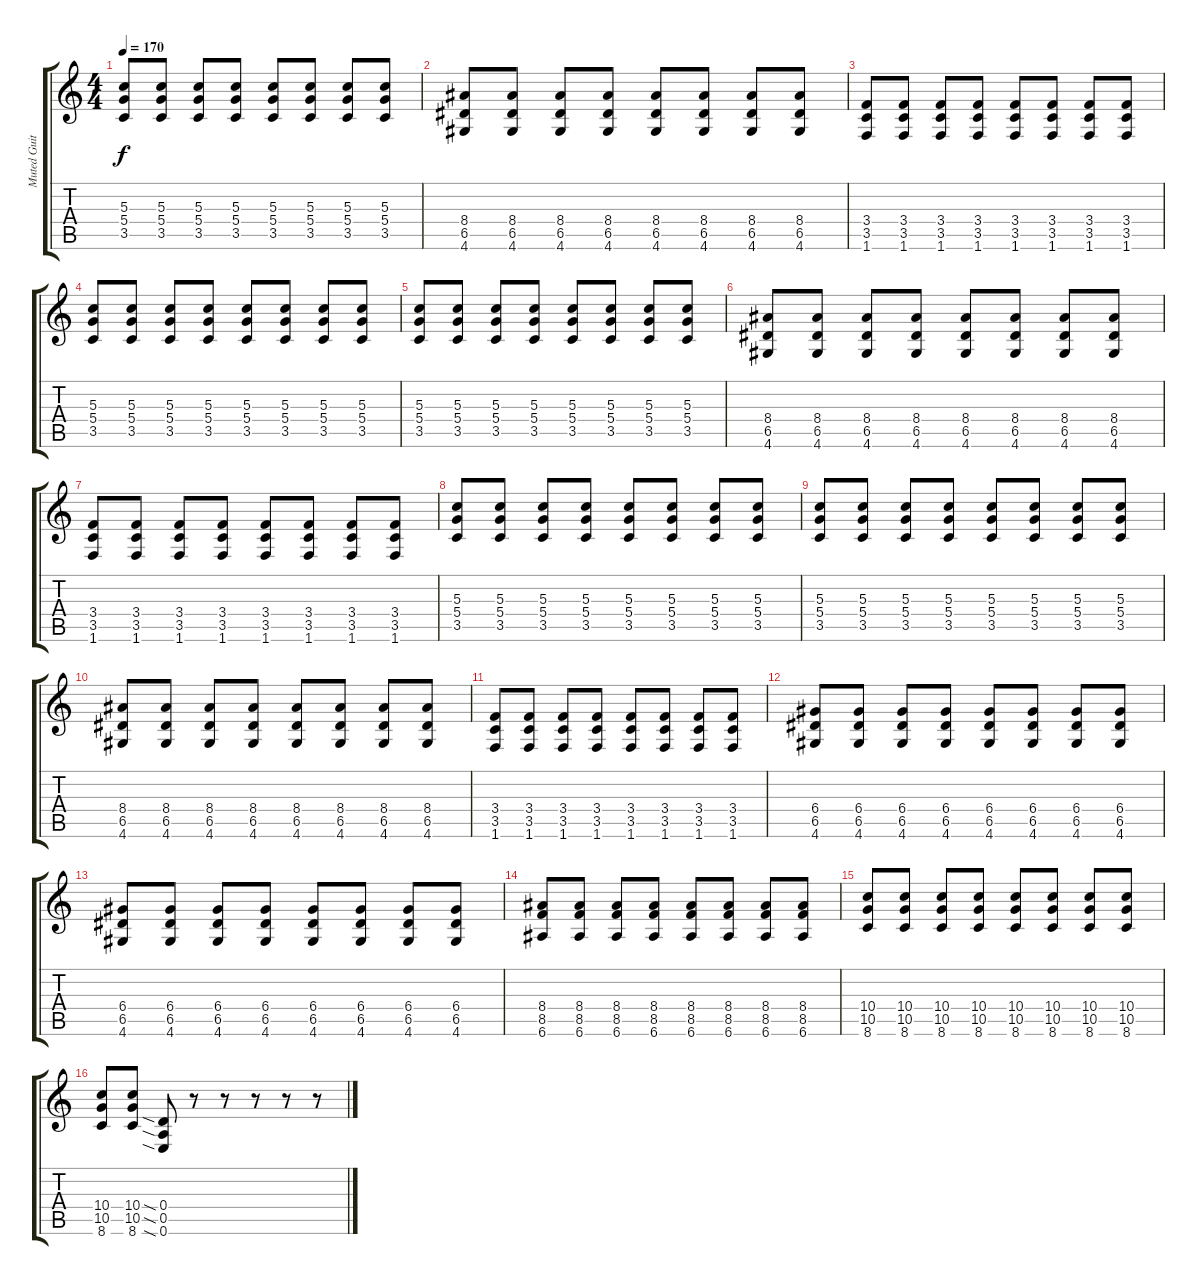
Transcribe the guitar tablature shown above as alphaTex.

\track ("Muted Guitar" "Muted Guit") {instrument electricguitarmuted}
\staff {score tabs}
\tuning (E4 B3 G3 D3 A2 E2) {hide}
\ts (4 4)
\tempo 170
\clef g2
\ks c
(5.3 5.4 3.5).8{dy f} (5.3 5.4 3.5).8 (5.3 5.4 3.5).8 (5.3 5.4 3.5).8 (5.3 5.4 3.5).8 (5.3 5.4 3.5).8 (5.3 5.4 3.5).8 (5.3 5.4 3.5).8 |
(8.4 6.5 4.6).8 (8.4 6.5 4.6).8 (8.4 6.5 4.6).8 (8.4 6.5 4.6).8 (8.4 6.5 4.6).8 (8.4 6.5 4.6).8 (8.4 6.5 4.6).8 (8.4 6.5 4.6).8 |
(3.4 3.5 1.6).8 (3.4 3.5 1.6).8 (3.4 3.5 1.6).8 (3.4 3.5 1.6).8 (3.4 3.5 1.6).8 (3.4 3.5 1.6).8 (3.4 3.5 1.6).8 (3.4 3.5 1.6).8 |
(5.3 5.4 3.5).8{instrument electricguitarmuted} (5.3 5.4 3.5).8 (5.3 5.4 3.5).8 (5.3 5.4 3.5).8 (5.3 5.4 3.5).8 (5.3 5.4 3.5).8 (5.3 5.4 3.5).8 (5.3 5.4 3.5).8 |
(5.3 5.4 3.5).8{instrument electricguitarmuted} (5.3 5.4 3.5).8 (5.3 5.4 3.5).8 (5.3 5.4 3.5).8 (5.3 5.4 3.5).8 (5.3 5.4 3.5).8 (5.3 5.4 3.5).8 (5.3 5.4 3.5).8 |
(8.4 6.5 4.6).8 (8.4 6.5 4.6).8 (8.4 6.5 4.6).8 (8.4 6.5 4.6).8 (8.4 6.5 4.6).8 (8.4 6.5 4.6).8 (8.4 6.5 4.6).8 (8.4 6.5 4.6).8 |
(3.4 3.5 1.6).8 (3.4 3.5 1.6).8 (3.4 3.5 1.6).8 (3.4 3.5 1.6).8 (3.4 3.5 1.6).8 (3.4 3.5 1.6).8 (3.4 3.5 1.6).8 (3.4 3.5 1.6).8 |
(5.3 5.4 3.5).8{instrument electricguitarmuted} (5.3 5.4 3.5).8 (5.3 5.4 3.5).8 (5.3 5.4 3.5).8 (5.3 5.4 3.5).8 (5.3 5.4 3.5).8 (5.3 5.4 3.5).8 (5.3 5.4 3.5).8 |
(5.3 5.4 3.5).8{instrument electricguitarmuted} (5.3 5.4 3.5).8 (5.3 5.4 3.5).8 (5.3 5.4 3.5).8 (5.3 5.4 3.5).8 (5.3 5.4 3.5).8 (5.3 5.4 3.5).8 (5.3 5.4 3.5).8 |
(8.4 6.5 4.6).8 (8.4 6.5 4.6).8 (8.4 6.5 4.6).8 (8.4 6.5 4.6).8 (8.4 6.5 4.6).8 (8.4 6.5 4.6).8 (8.4 6.5 4.6).8 (8.4 6.5 4.6).8 |
(3.4 3.5 1.6).8 (3.4 3.5 1.6).8 (3.4 3.5 1.6).8 (3.4 3.5 1.6).8 (3.4 3.5 1.6).8 (3.4 3.5 1.6).8 (3.4 3.5 1.6).8 (3.4 3.5 1.6).8 |
(6.4 6.5 4.6).8 (6.4 6.5 4.6).8 (6.4 6.5 4.6).8 (6.4 6.5 4.6).8 (6.4 6.5 4.6).8 (6.4 6.5 4.6).8 (6.4 6.5 4.6).8 (6.4 6.5 4.6).8 |
(6.4 6.5 4.6).8 (6.4 6.5 4.6).8 (6.4 6.5 4.6).8 (6.4 6.5 4.6).8 (6.4 6.5 4.6).8 (6.4 6.5 4.6).8 (6.4 6.5 4.6).8 (6.4 6.5 4.6).8 |
(8.4 8.5 6.6).8 (8.4 8.5 6.6).8 (8.4 8.5 6.6).8 (8.4 8.5 6.6).8 (8.4 8.5 6.6).8 (8.4 8.5 6.6).8 (8.4 8.5 6.6).8 (8.4 8.5 6.6).8 |
(10.4 10.5 8.6).8 (10.4 10.5 8.6).8 (10.4 10.5 8.6).8 (10.4 10.5 8.6).8 (10.4 10.5 8.6).8 (10.4 10.5 8.6).8 (10.4 10.5 8.6).8 (10.4 10.5 8.6).8 |
(10.4 10.5 8.6).8 (10.4 10.5 8.6).8 (0.4{sia} 0.5{sia} 0.6{sia}).8 r.8 r.8 r.8 r.8 r.8
